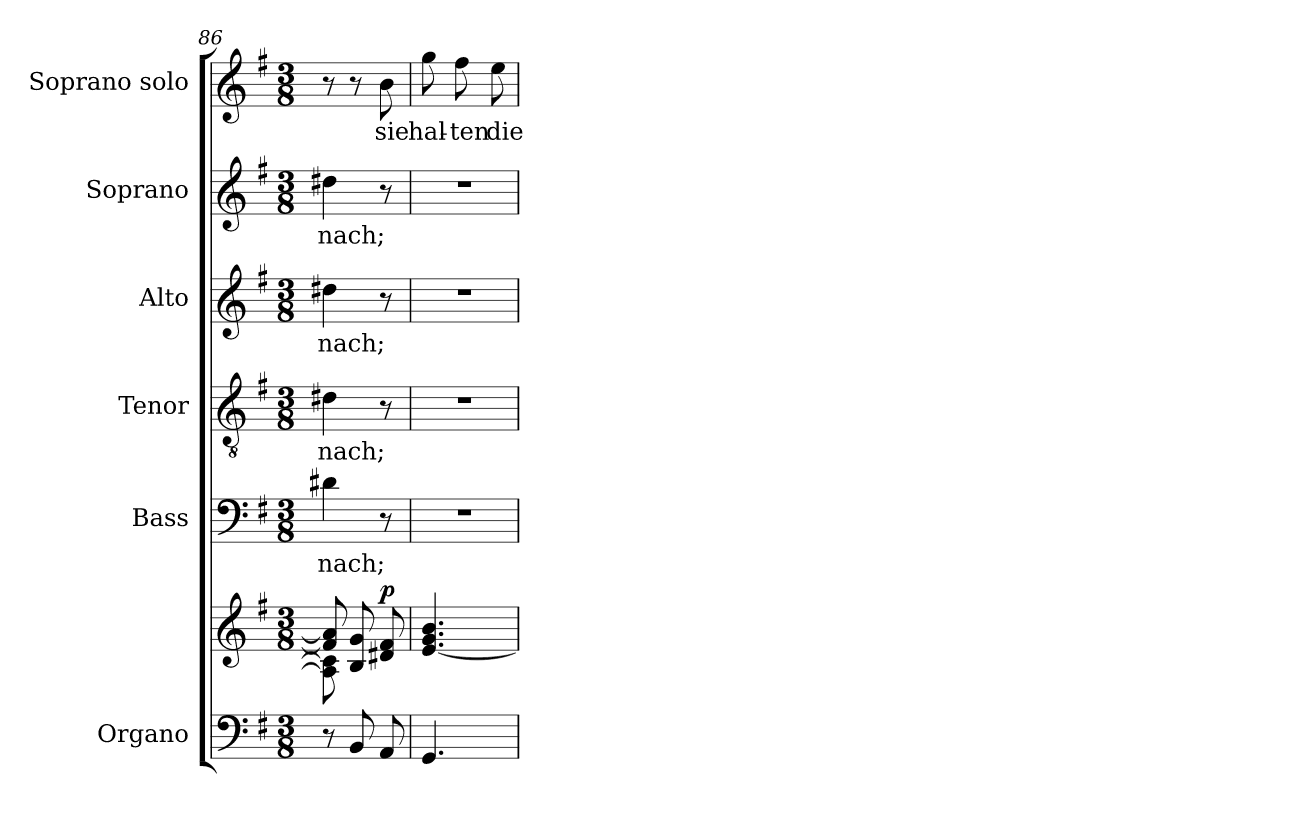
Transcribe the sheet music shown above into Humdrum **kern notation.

**kern	**kern	**dynam	**kern	**text	**kern	**text	**kern	**text	**kern	**text	**kern	**text
*part6	*part6	*part6	*part5	*part5	*part4	*part4	*part3	*part3	*part2	*part2	*part1	*part1
*staff7	*staff6	*staff6/7	*staff5	*staff5	*staff4	*staff4	*staff3	*staff3	*staff2	*staff2	*staff1	*staff1
*I"Organo	*	*	*I"Bass	*	*I"Tenor	*	*I"Alto	*	*I"Soprano	*	*I"Soprano solo	*
*I'Org.	*	*	*I'B.	*	*I'T.	*	*I'A.	*	*I'S.	*	*I'S.s	*
!!LO:PB:g=z
*clefF4	*clefG2	*	*clefF4	*	*clefGv2	*	*clefG2	*	*clefG2	*	*clefG2	*
*k[f#]	*k[f#]	*	*k[f#]	*	*k[f#]	*	*k[f#]	*	*k[f#]	*	*k[f#]	*
*M3/8	*M3/8	*	*M3/8	*	*M3/8	*	*M3/8	*	*M3/8	*	*M3/8	*
=86	=86	=86	=86	=86	=86	=86	=86	=86	=86	=86	=86	=86
*	*^	*	*	*	*	*	*	*	*	*	*	*
!	!	!	!	!	!LO:LY:b	!	!LO:LY:b	!	!LO:LY:b	!	!LO:LY:b	!	!
8r	8f#/] 8a/]	8A\] 8c\]	.	4d#X\	nach;	4d#X\	nach;	4dd#X\	nach;	4dd#X\	nach;	8r	.
8BB/	8B/ 8g/	4ryy	.	.	.	.	.	.	.	.	.	8r	.
!	!	!	!LO:DY:a	!	!	!	!	!	!	!	!	!	!LO:LY:b
8AA/	8d#X/ 8f#/	.	p	8r	.	8r	.	8r	.	8r	.	8b\	sie
*	*v	*v	*	*	*	*	*	*	*	*	*	*	*
=87	=87	=87	=87	=87	=87	=87	=87	=87	=87	=87	=87	=87
!	!	!	!	!	!	!	!	!	!	!	!	!LO:LY:b
4.GG/	[4.e/ 4.g/ 4.b/	.	4.r	.	4.r	.	4.r	.	4.r	.	8gg\	hal-
!	!	!	!	!	!	!	!	!	!	!	!	!LO:LY:b
.	.	.	.	.	.	.	.	.	.	.	8ff#\	-ten
!	!	!	!	!	!	!	!	!	!	!	!	!LO:LY:b
.	.	.	.	.	.	.	.	.	.	.	8ee\	die
=	=	=	=	=	=	=	=	=	=	=	=	=
*-	*-	*-	*-	*-	*-	*-	*-	*-	*-	*-	*-	*-
